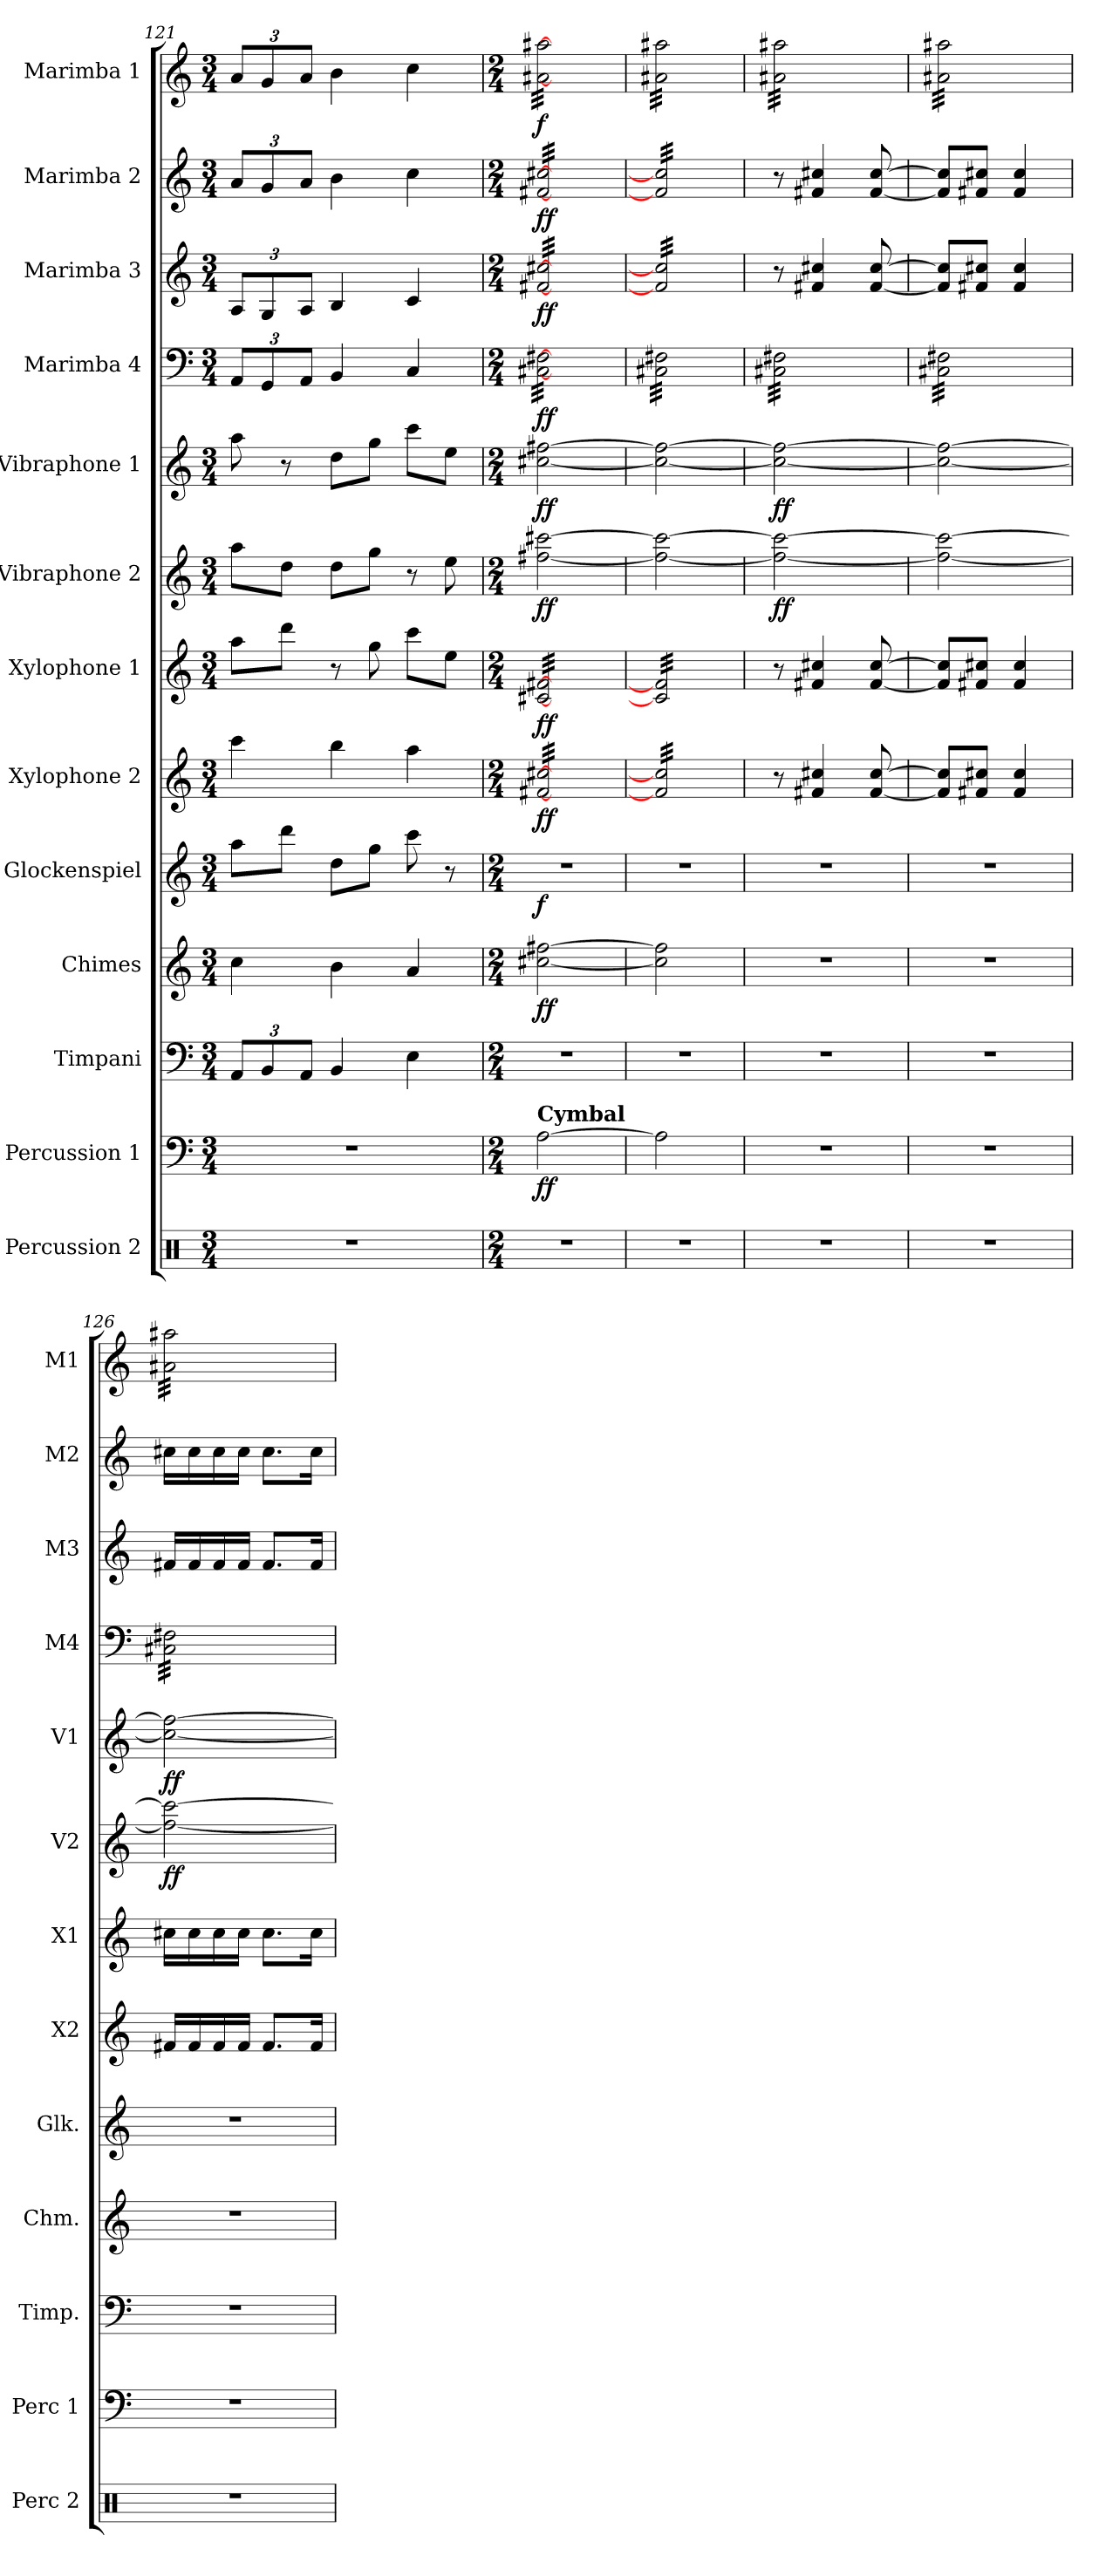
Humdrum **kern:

**kern	**kern	**dynam	**kern	**kern	**dynam	**kern	**dynam	**kern	**dynam	**kern	**dynam	**kern	**dynam	**kern	**dynam	**kern	**dynam	**kern	**dynam	**kern	**dynam	**kern	**dynam
*part13	*part12	*part12	*part11	*part10	*part10	*part9	*part9	*part8	*part8	*part7	*part7	*part6	*part6	*part5	*part5	*part4	*part4	*part3	*part3	*part2	*part2	*part1	*part1
*staff13	*staff12	*staff12	*staff11	*staff10	*staff10	*staff9	*staff9	*staff8	*staff8	*staff7	*staff7	*staff6	*staff6	*staff5	*staff5	*staff4	*staff4	*staff3	*staff3	*staff2	*staff2	*staff1	*staff1
*I"Percussion 2	*I"Percussion 1	*	*I"Timpani	*I"Chimes	*	*I"Glockenspiel	*	*I"Xylophone 2	*	*I"Xylophone 1	*	*I"Vibraphone 2	*	*I"Vibraphone 1	*	*I"Marimba 4	*	*I"Marimba 3	*	*I"Marimba 2	*	*I"Marimba 1	*
*I'Perc 2	*I'Perc 1	*	*I'Timp.	*I'Chm.	*	*I'Glk.	*	*I'X2	*	*I'X1	*	*I'V2	*	*I'V1	*	*I'M4	*	*I'M3	*	*I'M2	*	*I'M1	*
*clefX	*clefF4	*	*clefF4	*clefG2	*	*clefG2	*	*clefG2	*	*clefG2	*	*clefG2	*	*clefG2	*	*clefF4	*	*clefG2	*	*clefG2	*	*clefG2	*
*	*	*	*	*	*	*ITrd-14c-24	*	*ITrd-7c-12	*	*ITrd-7c-12	*	*	*	*	*	*	*	*	*	*	*	*	*
*k[]	*k[]	*	*k[]	*k[]	*	*k[]	*	*k[]	*	*k[]	*	*k[]	*	*k[]	*	*k[]	*	*k[]	*	*k[]	*	*k[]	*
*M3/4	*M3/4	*	*M3/4	*M3/4	*	*M3/4	*	*M3/4	*	*M3/4	*	*M3/4	*	*M3/4	*	*M3/4	*	*M3/4	*	*M3/4	*	*M3/4	*
*	*	*	*Xbrackettup	*	*	*	*	*	*	*	*	*	*	*	*	*Xbrackettup	*	*Xbrackettup	*	*Xbrackettup	*	*Xbrackettup	*
=121	=121	=121	=121	=121	=121	=121	=121	=121	=121	=121	=121	=121	=121	=121	=121	=121	=121	=121	=121	=121	=121	=121	=121
2.r	2.r	.	12AA/L	4cc\	.	8aaaa\L	.	4cccc\	.	8aaa\L	.	8aa\L	.	8aa\	.	12AA/L	.	12A/L	.	12a/L	.	12a/L	.
.	.	.	12BB/	.	.	.	.	.	.	.	.	.	.	.	.	12GG/	.	12G/	.	12g/	.	12g/	.
.	.	.	.	.	.	8ddddd\J	.	.	.	8dddd\J	.	8dd\J	.	8r	.	.	.	.	.	.	.	.	.
.	.	.	12AA/J	.	.	.	.	.	.	.	.	.	.	.	.	12AA/J	.	12A/J	.	12a/J	.	12a/J	.
.	.	.	4BB/	4b\	.	8dddd\L	.	4bbb\	.	8r	.	8dd\L	.	8dd\L	.	4BB/	.	4B/	.	4b\	.	4b\	.
.	.	.	.	.	.	8gggg\J	.	.	.	8ggg\	.	8gg\J	.	8gg\J	.	.	.	.	.	.	.	.	.
.	.	.	4E\	4a/	.	8ccccc\	.	4aaa\	.	8cccc\L	.	8r	.	8ccc\L	.	4C/	.	4c/	.	4cc\	.	4cc\	.
.	.	.	.	.	.	8r	.	.	.	8eee\J	.	8ee\	.	8ee\J	.	.	.	.	.	.	.	.	.
=122	=122	=122	=122	=122	=122	=122	=122	=122	=122	=122	=122	=122	=122	=122	=122	=122	=122	=122	=122	=122	=122	=122	=122
!!LO:REH:place=s1:a:B:fs=14:t=122
*M2/4	*M2/4	*	*M2/4	*M2/4	*	*M2/4	*	*M2/4	*	*M2/4	*	*M2/4	*	*M2/4	*	*M2/4	*	*M2/4	*	*M2/4	*	*M2/4	*
*	*	*	*	*	*	*	*	*	*	*	*	*	*	*	*	*	*	*	*	*	*	*MM136	*
!	!LO:TX:a:B:t=Cymbal	!	!	!	!	!	!	!	!	!	!	!	!	!	!	!	!	!	!	!	!	!	!
!	!	!LO:DY:b	!	!	!LO:DY:b	!	!	!	!	!	!	!	!	!	!	!	!	!	!	!	!	!	!
!	!	!	!	!	!LO:DY:n=1:b	!	!LO:DY:b	!	!LO:DY:b	!	!	!	!	!	!	!	!	!	!	!	!	!	!
!	!	!	!	!	!	!	!	!	!LO:DY:n=1:b	!	!LO:DY:b	!	!	!	!	!	!	!	!	!	!	!	!
!	!	!	!	!	!	!	!	!	!	!	!LO:DY:n=1:b	!	!LO:DY:b	!	!	!	!	!	!	!	!	!	!
!	!	!	!	!	!	!	!	!	!	!	!	!	!LO:DY:n=1:b	!	!LO:DY:b	!	!	!	!	!	!	!	!
!	!	!	!	!	!	!	!	!	!	!	!	!	!	!	!LO:DY:n=1:b	!	!LO:DY:b	!	!	!	!	!	!
!	!	!	!	!	!	!	!	!	!	!	!	!	!	!	!	!	!LO:DY:n=1:b	!	!LO:DY:b	!	!	!	!
!	!	!	!	!	!	!	!	!	!	!	!	!	!	!	!	!	!	!	!LO:DY:n=1:b	!	!LO:DY:b	!	!
!	!	!	!	!	!	!	!	!	!	!	!	!	!	!	!	!	!	!	!	!	!LO:DY:n=1:b	!	!LO:DY:b
*	*	*	*	*	*	*	*	*tremolo	*	*	*	*	*	*	*	*	*	*	*	*	*	*	*
*	*	*	*	*	*	*	*	*	*	*tremolo	*	*	*	*	*	*	*	*	*	*	*	*	*
*	*	*	*	*	*	*	*	*	*	*	*	*	*	*	*	*tremolo	*	*	*	*	*	*	*
*	*	*	*	*	*	*	*	*	*	*	*	*	*	*	*	*	*	*tremolo	*	*	*	*	*
*	*	*	*	*	*	*	*	*	*	*	*	*	*	*	*	*	*	*	*	*tremolo	*	*	*
*	*	*	*	*	*	*	*	*	*	*	*	*	*	*	*	*	*	*	*	*	*	*tremolo	*
2r	[2A\	ff	2r	[2cc#X\ [2ff#X\	f f	2r	f	[32ff#X/ [32ccc#X/LLL	f f	[32cc#X/ [32ff#X/LLL	f f	[2ff#X\ [2ccc#X\	f f	[2cc#X\ [2ff#X\	f f	[32C#X\ [32F#X\LLL	f f	[32f#X/ [32cc#X/LLL	f f	[32f#X/ [32cc#X/LLL	f f	[32a#X\ [32aa#X\LLL	f
.	.	.	.	.	.	.	.	32ff#X/ 32ccc#X/	.	32cc#X/ 32ff#X/	.	.	.	.	.	32C#X\ 32F#X\	.	32f#X/ 32cc#X/	.	32f#X/ 32cc#X/	.	32a#X\ 32aa#X\	.
.	.	.	.	.	.	.	.	32ff#X/ 32ccc#X/	.	32cc#X/ 32ff#X/	.	.	.	.	.	32C#X\ 32F#X\	.	32f#X/ 32cc#X/	.	32f#X/ 32cc#X/	.	32a#X\ 32aa#X\	.
.	.	.	.	.	.	.	.	32ff#X/ 32ccc#X/	.	32cc#X/ 32ff#X/	.	.	.	.	.	32C#X\ 32F#X\	.	32f#X/ 32cc#X/	.	32f#X/ 32cc#X/	.	32a#X\ 32aa#X\	.
.	.	.	.	.	.	.	.	32ff#X/ 32ccc#X/	.	32cc#X/ 32ff#X/	.	.	.	.	.	32C#X\ 32F#X\	.	32f#X/ 32cc#X/	.	32f#X/ 32cc#X/	.	32a#X\ 32aa#X\	.
.	.	.	.	.	.	.	.	32ff#X/ 32ccc#X/	.	32cc#X/ 32ff#X/	.	.	.	.	.	32C#X\ 32F#X\	.	32f#X/ 32cc#X/	.	32f#X/ 32cc#X/	.	32a#X\ 32aa#X\	.
.	.	.	.	.	.	.	.	32ff#X/ 32ccc#X/	.	32cc#X/ 32ff#X/	.	.	.	.	.	32C#X\ 32F#X\	.	32f#X/ 32cc#X/	.	32f#X/ 32cc#X/	.	32a#X\ 32aa#X\	.
.	.	.	.	.	.	.	.	32ff#X/ 32ccc#X/	.	32cc#X/ 32ff#X/	.	.	.	.	.	32C#X\ 32F#X\	.	32f#X/ 32cc#X/	.	32f#X/ 32cc#X/	.	32a#X\ 32aa#X\	.
.	.	.	.	.	.	.	.	32ff#X/ 32ccc#X/	.	32cc#X/ 32ff#X/	.	.	.	.	.	32C#X\ 32F#X\	.	32f#X/ 32cc#X/	.	32f#X/ 32cc#X/	.	32a#X\ 32aa#X\	.
.	.	.	.	.	.	.	.	32ff#X/ 32ccc#X/	.	32cc#X/ 32ff#X/	.	.	.	.	.	32C#X\ 32F#X\	.	32f#X/ 32cc#X/	.	32f#X/ 32cc#X/	.	32a#X\ 32aa#X\	.
.	.	.	.	.	.	.	.	32ff#X/ 32ccc#X/	.	32cc#X/ 32ff#X/	.	.	.	.	.	32C#X\ 32F#X\	.	32f#X/ 32cc#X/	.	32f#X/ 32cc#X/	.	32a#X\ 32aa#X\	.
.	.	.	.	.	.	.	.	32ff#X/ 32ccc#X/	.	32cc#X/ 32ff#X/	.	.	.	.	.	32C#X\ 32F#X\	.	32f#X/ 32cc#X/	.	32f#X/ 32cc#X/	.	32a#X\ 32aa#X\	.
.	.	.	.	.	.	.	.	32ff#X/ 32ccc#X/	.	32cc#X/ 32ff#X/	.	.	.	.	.	32C#X\ 32F#X\	.	32f#X/ 32cc#X/	.	32f#X/ 32cc#X/	.	32a#X\ 32aa#X\	.
.	.	.	.	.	.	.	.	32ff#X/ 32ccc#X/	.	32cc#X/ 32ff#X/	.	.	.	.	.	32C#X\ 32F#X\	.	32f#X/ 32cc#X/	.	32f#X/ 32cc#X/	.	32a#X\ 32aa#X\	.
.	.	.	.	.	.	.	.	32ff#X/ 32ccc#X/	.	32cc#X/ 32ff#X/	.	.	.	.	.	32C#X\ 32F#X\	.	32f#X/ 32cc#X/	.	32f#X/ 32cc#X/	.	32a#X\ 32aa#X\	.
.	.	.	.	.	.	.	.	32ff#X/ 32ccc#X/JJJ	.	32cc#X/ 32ff#X/JJJ	.	.	.	.	.	32C#X\ 32F#X\JJJ	.	32f#X/ 32cc#X/JJJ	.	32f#X/ 32cc#X/JJJ	.	32a#X\ 32aa#X\JJJ	.
=123	=123	=123	=123	=123	=123	=123	=123	=123	=123	=123	=123	=123	=123	=123	=123	=123	=123	=123	=123	=123	=123	=123	=123
2r	2A\]	.	2r	2cc#\] 2ff#\]	.	2r	.	32ff#/] 32ccc#/]LLL	.	32cc#/] 32ff#/]LLL	.	2ff#\_ 2ccc#\_	.	2cc#\_ 2ff#\_	.	32C#\ 32F#\LLL	.	32f#/] 32cc#/]LLL	.	32f#/] 32cc#/]LLL	.	32a#\ 32aa#\LLL	.
.	.	.	.	.	.	.	.	32ff#/ 32ccc#/	.	32cc#/ 32ff#/	.	.	.	.	.	32C#\ 32F#\	.	32f#/ 32cc#/	.	32f#/ 32cc#/	.	32a#\ 32aa#\	.
.	.	.	.	.	.	.	.	32ff#/ 32ccc#/	.	32cc#/ 32ff#/	.	.	.	.	.	32C#\ 32F#\	.	32f#/ 32cc#/	.	32f#/ 32cc#/	.	32a#\ 32aa#\	.
.	.	.	.	.	.	.	.	32ff#/ 32ccc#/	.	32cc#/ 32ff#/	.	.	.	.	.	32C#\ 32F#\	.	32f#/ 32cc#/	.	32f#/ 32cc#/	.	32a#\ 32aa#\	.
.	.	.	.	.	.	.	.	32ff#/ 32ccc#/	.	32cc#/ 32ff#/	.	.	.	.	.	32C#\ 32F#\	.	32f#/ 32cc#/	.	32f#/ 32cc#/	.	32a#\ 32aa#\	.
.	.	.	.	.	.	.	.	32ff#/ 32ccc#/	.	32cc#/ 32ff#/	.	.	.	.	.	32C#\ 32F#\	.	32f#/ 32cc#/	.	32f#/ 32cc#/	.	32a#\ 32aa#\	.
.	.	.	.	.	.	.	.	32ff#/ 32ccc#/	.	32cc#/ 32ff#/	.	.	.	.	.	32C#\ 32F#\	.	32f#/ 32cc#/	.	32f#/ 32cc#/	.	32a#\ 32aa#\	.
.	.	.	.	.	.	.	.	32ff#/ 32ccc#/	.	32cc#/ 32ff#/	.	.	.	.	.	32C#\ 32F#\	.	32f#/ 32cc#/	.	32f#/ 32cc#/	.	32a#\ 32aa#\	.
.	.	.	.	.	.	.	.	32ff#/ 32ccc#/	.	32cc#/ 32ff#/	.	.	.	.	.	32C#\ 32F#\	.	32f#/ 32cc#/	.	32f#/ 32cc#/	.	32a#\ 32aa#\	.
.	.	.	.	.	.	.	.	32ff#/ 32ccc#/	.	32cc#/ 32ff#/	.	.	.	.	.	32C#\ 32F#\	.	32f#/ 32cc#/	.	32f#/ 32cc#/	.	32a#\ 32aa#\	.
.	.	.	.	.	.	.	.	32ff#/ 32ccc#/	.	32cc#/ 32ff#/	.	.	.	.	.	32C#\ 32F#\	.	32f#/ 32cc#/	.	32f#/ 32cc#/	.	32a#\ 32aa#\	.
.	.	.	.	.	.	.	.	32ff#/ 32ccc#/	.	32cc#/ 32ff#/	.	.	.	.	.	32C#\ 32F#\	.	32f#/ 32cc#/	.	32f#/ 32cc#/	.	32a#\ 32aa#\	.
.	.	.	.	.	.	.	.	32ff#/ 32ccc#/	.	32cc#/ 32ff#/	.	.	.	.	.	32C#\ 32F#\	.	32f#/ 32cc#/	.	32f#/ 32cc#/	.	32a#\ 32aa#\	.
.	.	.	.	.	.	.	.	32ff#/ 32ccc#/	.	32cc#/ 32ff#/	.	.	.	.	.	32C#\ 32F#\	.	32f#/ 32cc#/	.	32f#/ 32cc#/	.	32a#\ 32aa#\	.
.	.	.	.	.	.	.	.	32ff#/ 32ccc#/	.	32cc#/ 32ff#/	.	.	.	.	.	32C#\ 32F#\	.	32f#/ 32cc#/	.	32f#/ 32cc#/	.	32a#\ 32aa#\	.
.	.	.	.	.	.	.	.	32ff#/ 32ccc#/JJJ	.	32cc#/ 32ff#/JJJ	.	.	.	.	.	32C#\ 32F#\JJJ	.	32f#/ 32cc#/JJJ	.	32f#/ 32cc#/JJJ	.	32a#\ 32aa#\JJJ	.
*	*	*	*	*	*	*	*	*	*	*	*	*	*	*	*	*	*	*	*	*Xtremolo	*	*	*
*	*	*	*	*	*	*	*	*	*	*	*	*	*	*	*	*	*	*Xtremolo	*	*	*	*	*
*	*	*	*	*	*	*	*	*	*	*Xtremolo	*	*	*	*	*	*	*	*	*	*	*	*	*
*	*	*	*	*	*	*	*	*Xtremolo	*	*	*	*	*	*	*	*	*	*	*	*	*	*	*
=124	=124	=124	=124	=124	=124	=124	=124	=124	=124	=124	=124	=124	=124	=124	=124	=124	=124	=124	=124	=124	=124	=124	=124
!	!	!	!	!	!	!	!	!	!	!	!	!	!LO:DY:b	!	!	!	!	!	!	!	!	!	!
!	!	!	!	!	!	!	!	!	!	!	!	!	!LO:DY:n=1:b	!	!LO:DY:b	!	!	!	!	!	!	!	!
!	!	!	!	!	!	!	!	!	!	!	!	!	!	!	!LO:DY:n=1:b	!	!	!	!	!	!	!	!
2r	2r	.	2r	2r	.	2r	.	8r	.	8r	.	2ff#\_ 2ccc#\_	f f	2cc#\_ 2ff#\_	f f	32C#\ 32F#\LLL	.	8r	.	8r	.	32a#\ 32aa#\LLL	.
.	.	.	.	.	.	.	.	.	.	.	.	.	.	.	.	32C#\ 32F#\	.	.	.	.	.	32a#\ 32aa#\	.
.	.	.	.	.	.	.	.	.	.	.	.	.	.	.	.	32C#\ 32F#\	.	.	.	.	.	32a#\ 32aa#\	.
.	.	.	.	.	.	.	.	.	.	.	.	.	.	.	.	32C#\ 32F#\	.	.	.	.	.	32a#\ 32aa#\	.
.	.	.	.	.	.	.	.	4ff#X/ 4ccc#X/	.	4ff#X/ 4ccc#X/	.	.	.	.	.	32C#\ 32F#\	.	4f#X/ 4cc#X/	.	4f#X/ 4cc#X/	.	32a#\ 32aa#\	.
.	.	.	.	.	.	.	.	.	.	.	.	.	.	.	.	32C#\ 32F#\	.	.	.	.	.	32a#\ 32aa#\	.
.	.	.	.	.	.	.	.	.	.	.	.	.	.	.	.	32C#\ 32F#\	.	.	.	.	.	32a#\ 32aa#\	.
.	.	.	.	.	.	.	.	.	.	.	.	.	.	.	.	32C#\ 32F#\	.	.	.	.	.	32a#\ 32aa#\	.
.	.	.	.	.	.	.	.	.	.	.	.	.	.	.	.	32C#\ 32F#\	.	.	.	.	.	32a#\ 32aa#\	.
.	.	.	.	.	.	.	.	.	.	.	.	.	.	.	.	32C#\ 32F#\	.	.	.	.	.	32a#\ 32aa#\	.
.	.	.	.	.	.	.	.	.	.	.	.	.	.	.	.	32C#\ 32F#\	.	.	.	.	.	32a#\ 32aa#\	.
.	.	.	.	.	.	.	.	.	.	.	.	.	.	.	.	32C#\ 32F#\	.	.	.	.	.	32a#\ 32aa#\	.
.	.	.	.	.	.	.	.	[8ff#/ [8ccc#/	.	[8ff#/ [8ccc#/	.	.	.	.	.	32C#\ 32F#\	.	[8f#/ [8cc#/	.	[8f#/ [8cc#/	.	32a#\ 32aa#\	.
.	.	.	.	.	.	.	.	.	.	.	.	.	.	.	.	32C#\ 32F#\	.	.	.	.	.	32a#\ 32aa#\	.
.	.	.	.	.	.	.	.	.	.	.	.	.	.	.	.	32C#\ 32F#\	.	.	.	.	.	32a#\ 32aa#\	.
.	.	.	.	.	.	.	.	.	.	.	.	.	.	.	.	32C#\ 32F#\JJJ	.	.	.	.	.	32a#\ 32aa#\JJJ	.
=125	=125	=125	=125	=125	=125	=125	=125	=125	=125	=125	=125	=125	=125	=125	=125	=125	=125	=125	=125	=125	=125	=125	=125
2r	2r	.	2r	2r	.	2r	.	8ff#/] 8ccc#/]L	.	8ff#/] 8ccc#/]L	.	2ff#\_ 2ccc#\_	.	2cc#\_ 2ff#\_	.	32C#\ 32F#\LLL	.	8f#/] 8cc#/]L	.	8f#/] 8cc#/]L	.	32a#\ 32aa#\LLL	.
.	.	.	.	.	.	.	.	.	.	.	.	.	.	.	.	32C#\ 32F#\	.	.	.	.	.	32a#\ 32aa#\	.
.	.	.	.	.	.	.	.	.	.	.	.	.	.	.	.	32C#\ 32F#\	.	.	.	.	.	32a#\ 32aa#\	.
.	.	.	.	.	.	.	.	.	.	.	.	.	.	.	.	32C#\ 32F#\	.	.	.	.	.	32a#\ 32aa#\	.
.	.	.	.	.	.	.	.	8ff#X/ 8ccc#X/J	.	8ff#X/ 8ccc#X/J	.	.	.	.	.	32C#\ 32F#\	.	8f#X/ 8cc#X/J	.	8f#X/ 8cc#X/J	.	32a#\ 32aa#\	.
.	.	.	.	.	.	.	.	.	.	.	.	.	.	.	.	32C#\ 32F#\	.	.	.	.	.	32a#\ 32aa#\	.
.	.	.	.	.	.	.	.	.	.	.	.	.	.	.	.	32C#\ 32F#\	.	.	.	.	.	32a#\ 32aa#\	.
.	.	.	.	.	.	.	.	.	.	.	.	.	.	.	.	32C#\ 32F#\	.	.	.	.	.	32a#\ 32aa#\	.
.	.	.	.	.	.	.	.	4ff#/ 4ccc#/	.	4ff#/ 4ccc#/	.	.	.	.	.	32C#\ 32F#\	.	4f#/ 4cc#/	.	4f#/ 4cc#/	.	32a#\ 32aa#\	.
.	.	.	.	.	.	.	.	.	.	.	.	.	.	.	.	32C#\ 32F#\	.	.	.	.	.	32a#\ 32aa#\	.
.	.	.	.	.	.	.	.	.	.	.	.	.	.	.	.	32C#\ 32F#\	.	.	.	.	.	32a#\ 32aa#\	.
.	.	.	.	.	.	.	.	.	.	.	.	.	.	.	.	32C#\ 32F#\	.	.	.	.	.	32a#\ 32aa#\	.
.	.	.	.	.	.	.	.	.	.	.	.	.	.	.	.	32C#\ 32F#\	.	.	.	.	.	32a#\ 32aa#\	.
.	.	.	.	.	.	.	.	.	.	.	.	.	.	.	.	32C#\ 32F#\	.	.	.	.	.	32a#\ 32aa#\	.
.	.	.	.	.	.	.	.	.	.	.	.	.	.	.	.	32C#\ 32F#\	.	.	.	.	.	32a#\ 32aa#\	.
.	.	.	.	.	.	.	.	.	.	.	.	.	.	.	.	32C#\ 32F#\JJJ	.	.	.	.	.	32a#\ 32aa#\JJJ	.
!!LO:PB:g=z
=126	=126	=126	=126	=126	=126	=126	=126	=126	=126	=126	=126	=126	=126	=126	=126	=126	=126	=126	=126	=126	=126	=126	=126
!	!	!	!	!	!	!	!	!	!	!	!	!	!LO:DY:b	!	!	!	!	!	!	!	!	!	!
!	!	!	!	!	!	!	!	!	!	!	!	!	!LO:DY:n=1:b	!	!LO:DY:b	!	!	!	!	!	!	!	!
!	!	!	!	!	!	!	!	!	!	!	!	!	!	!	!LO:DY:n=1:b	!	!	!	!	!	!	!	!
2r	2r	.	2r	2r	.	2r	.	16ff#X/LL	.	16ccc#X\LL	.	2ff#\_ 2ccc#\_	f f	2cc#\_ 2ff#\_	f f	32C#\ 32F#\LLL	.	16f#X/LL	.	16cc#X\LL	.	32a#\ 32aa#\LLL	.
.	.	.	.	.	.	.	.	.	.	.	.	.	.	.	.	32C#\ 32F#\	.	.	.	.	.	32a#\ 32aa#\	.
.	.	.	.	.	.	.	.	16ff#/	.	16ccc#\	.	.	.	.	.	32C#\ 32F#\	.	16f#/	.	16cc#\	.	32a#\ 32aa#\	.
.	.	.	.	.	.	.	.	.	.	.	.	.	.	.	.	32C#\ 32F#\	.	.	.	.	.	32a#\ 32aa#\	.
.	.	.	.	.	.	.	.	16ff#/	.	16ccc#\	.	.	.	.	.	32C#\ 32F#\	.	16f#/	.	16cc#\	.	32a#\ 32aa#\	.
.	.	.	.	.	.	.	.	.	.	.	.	.	.	.	.	32C#\ 32F#\	.	.	.	.	.	32a#\ 32aa#\	.
.	.	.	.	.	.	.	.	16ff#/JJ	.	16ccc#\JJ	.	.	.	.	.	32C#\ 32F#\	.	16f#/JJ	.	16cc#\JJ	.	32a#\ 32aa#\	.
.	.	.	.	.	.	.	.	.	.	.	.	.	.	.	.	32C#\ 32F#\	.	.	.	.	.	32a#\ 32aa#\	.
.	.	.	.	.	.	.	.	8.ff#/L	.	8.ccc#\L	.	.	.	.	.	32C#\ 32F#\	.	8.f#/L	.	8.cc#\L	.	32a#\ 32aa#\	.
.	.	.	.	.	.	.	.	.	.	.	.	.	.	.	.	32C#\ 32F#\	.	.	.	.	.	32a#\ 32aa#\	.
.	.	.	.	.	.	.	.	.	.	.	.	.	.	.	.	32C#\ 32F#\	.	.	.	.	.	32a#\ 32aa#\	.
.	.	.	.	.	.	.	.	.	.	.	.	.	.	.	.	32C#\ 32F#\	.	.	.	.	.	32a#\ 32aa#\	.
.	.	.	.	.	.	.	.	.	.	.	.	.	.	.	.	32C#\ 32F#\	.	.	.	.	.	32a#\ 32aa#\	.
.	.	.	.	.	.	.	.	.	.	.	.	.	.	.	.	32C#\ 32F#\	.	.	.	.	.	32a#\ 32aa#\	.
.	.	.	.	.	.	.	.	16ff#/Jk	.	16ccc#\Jk	.	.	.	.	.	32C#\ 32F#\	.	16f#/Jk	.	16cc#\Jk	.	32a#\ 32aa#\	.
.	.	.	.	.	.	.	.	.	.	.	.	.	.	.	.	32C#\ 32F#\JJJ	.	.	.	.	.	32a#\ 32aa#\JJJ	.
*	*	*	*	*	*	*	*	*	*	*	*	*	*	*	*	*	*	*	*	*	*	*Xtremolo	*
*	*	*	*	*	*	*	*	*	*	*	*	*	*	*	*	*Xtremolo	*	*	*	*	*	*	*
=	=	=	=	=	=	=	=	=	=	=	=	=	=	=	=	=	=	=	=	=	=	=	=
*-	*-	*-	*-	*-	*-	*-	*-	*-	*-	*-	*-	*-	*-	*-	*-	*-	*-	*-	*-	*-	*-	*-	*-
